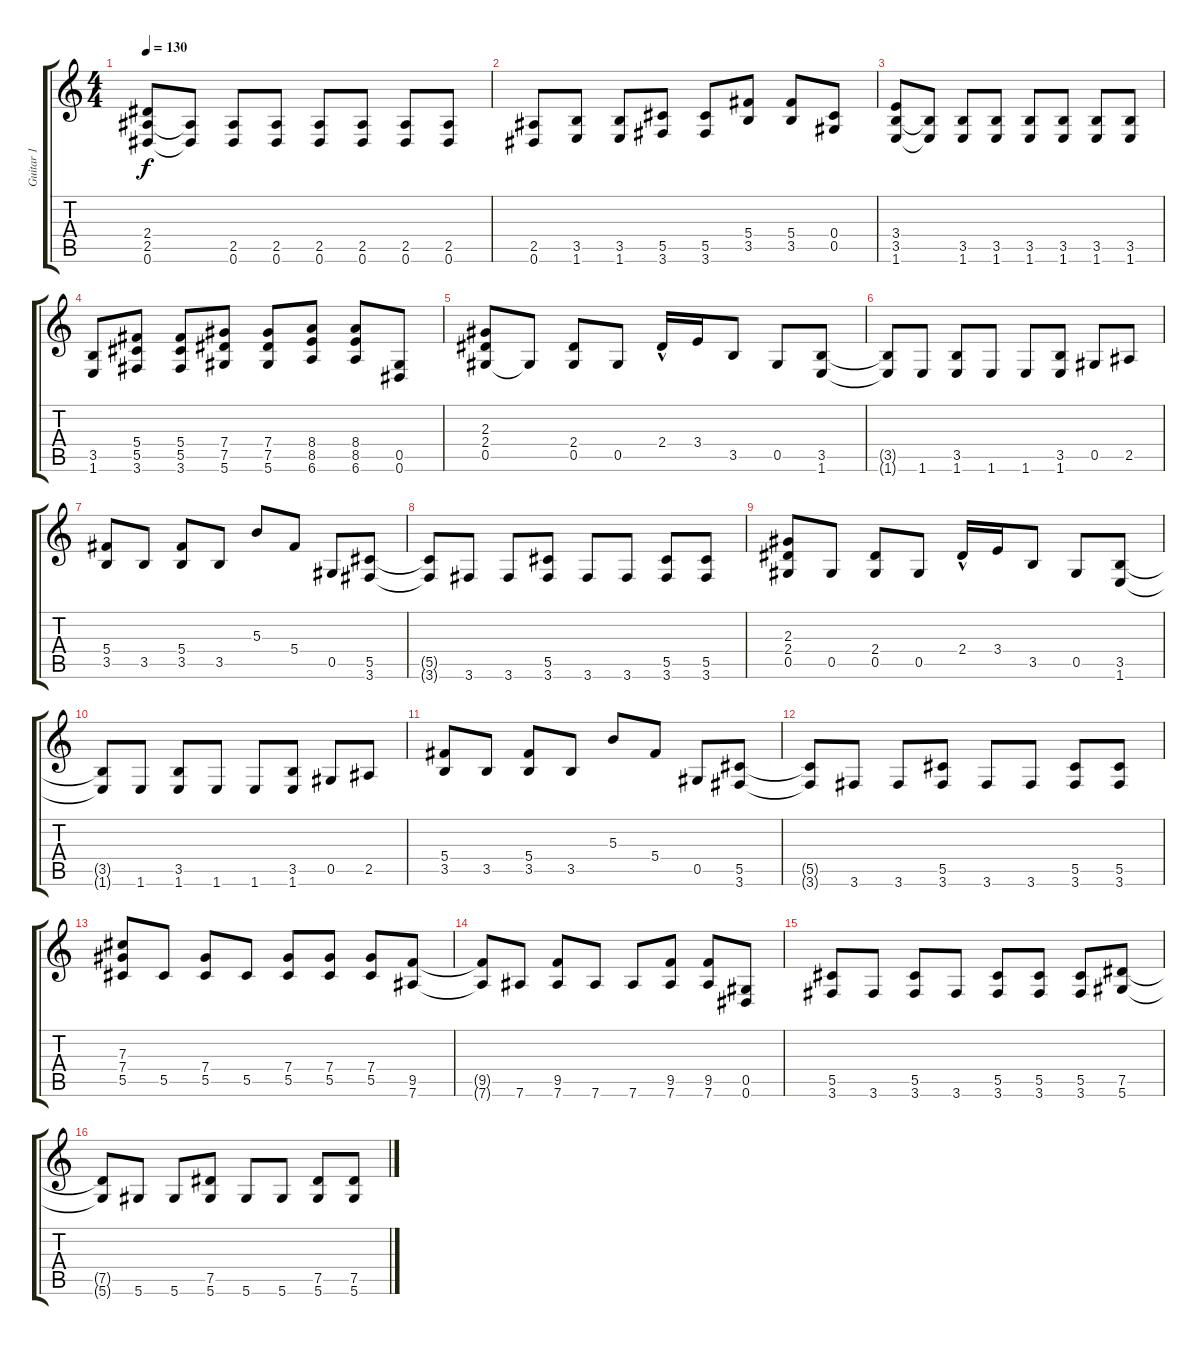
\track ("Guitar 1" "Guitar 1") {instrument distortionguitar}
\staff {score tabs}
\tuning (Eb4 Bb3 Gb3 Db3 Ab2 Eb2) {hide}
\ts (4 4)
\tempo 130
\clef g2
\ks c
(2.4 2.5 0.6).8{dy f} (2.5{t} 0.6{t}).8 (2.5 0.6).8 (2.5 0.6).8 (2.5 0.6).8 (2.5 0.6).8 (2.5 0.6).8 (2.5 0.6).8 |
(2.5 0.6).8 (3.5 1.6).8 (3.5 1.6).8 (5.5 3.6).8 (5.5 3.6).8 (5.4 3.5).8 (5.4 3.5).8 (0.4 0.5).8 |
(3.4 3.5 1.6).8 (3.5{t} 1.6{t}).8 (3.5 1.6).8 (3.5 1.6).8 (3.5 1.6).8 (3.5 1.6).8 (3.5 1.6).8 (3.5 1.6).8 |
(3.5 1.6).8 (5.4 5.5 3.6).8 (5.4 5.5 3.6).8 (7.4 7.5 5.6).8 (7.4 7.5 5.6).8 (8.4 8.5 6.6).8 (8.4 8.5 6.6).8 (0.5 0.6).8 |
(2.3 2.4 0.5).8 0.5{t}.8 (2.4 0.5).8 0.5.8 2.4{hac}.16 3.4.16 3.5.8 0.5.8 (3.5 1.6).8 |
(3.5{t} 1.6{t}).8 1.6.8 (3.5 1.6).8 1.6.8 1.6.8 (3.5 1.6).8 0.5.8 2.5.8 |
(5.4 3.5).8 3.5.8 (5.4 3.5).8 3.5.8 5.3.8 5.4.8 0.5.8 (5.5 3.6).8 |
(5.5{t} 3.6{t}).8 3.6.8 3.6.8 (5.5 3.6).8 3.6.8 3.6.8 (5.5 3.6).8 (5.5 3.6).8 |
(2.3 2.4 0.5).8 0.5.8 (2.4 0.5).8 0.5.8 2.4{hac}.16 3.4.16 3.5.8 0.5.8 (3.5 1.6).8 |
(3.5{t} 1.6{t}).8 1.6.8 (3.5 1.6).8 1.6.8 1.6.8 (3.5 1.6).8 0.5.8 2.5.8 |
(5.4 3.5).8 3.5.8 (5.4 3.5).8 3.5.8 5.3.8 5.4.8 0.5.8 (5.5 3.6).8 |
(5.5{t} 3.6{t}).8 3.6.8 3.6.8 (5.5 3.6).8 3.6.8 3.6.8 (5.5 3.6).8 (5.5 3.6).8 |
(7.3 7.4 5.5).8 5.5.8 (7.4 5.5).8 5.5.8 (7.4 5.5).8 (7.4 5.5).8 (7.4 5.5).8 (9.5 7.6).8 |
(9.5{t} 7.6{t}).8 7.6.8 (9.5 7.6).8 7.6.8 7.6.8 (9.5 7.6).8 (9.5 7.6).8 (0.5 0.6).8 |
(5.5 3.6).8 3.6.8 (5.5 3.6).8 3.6.8 (5.5 3.6).8 (5.5 3.6).8 (5.5 3.6).8 (7.5 5.6).8 |
(7.5{t} 5.6{t}).8 5.6.8 5.6.8 (7.5 5.6).8 5.6.8 5.6.8 (7.5 5.6).8 (7.5 5.6).8
